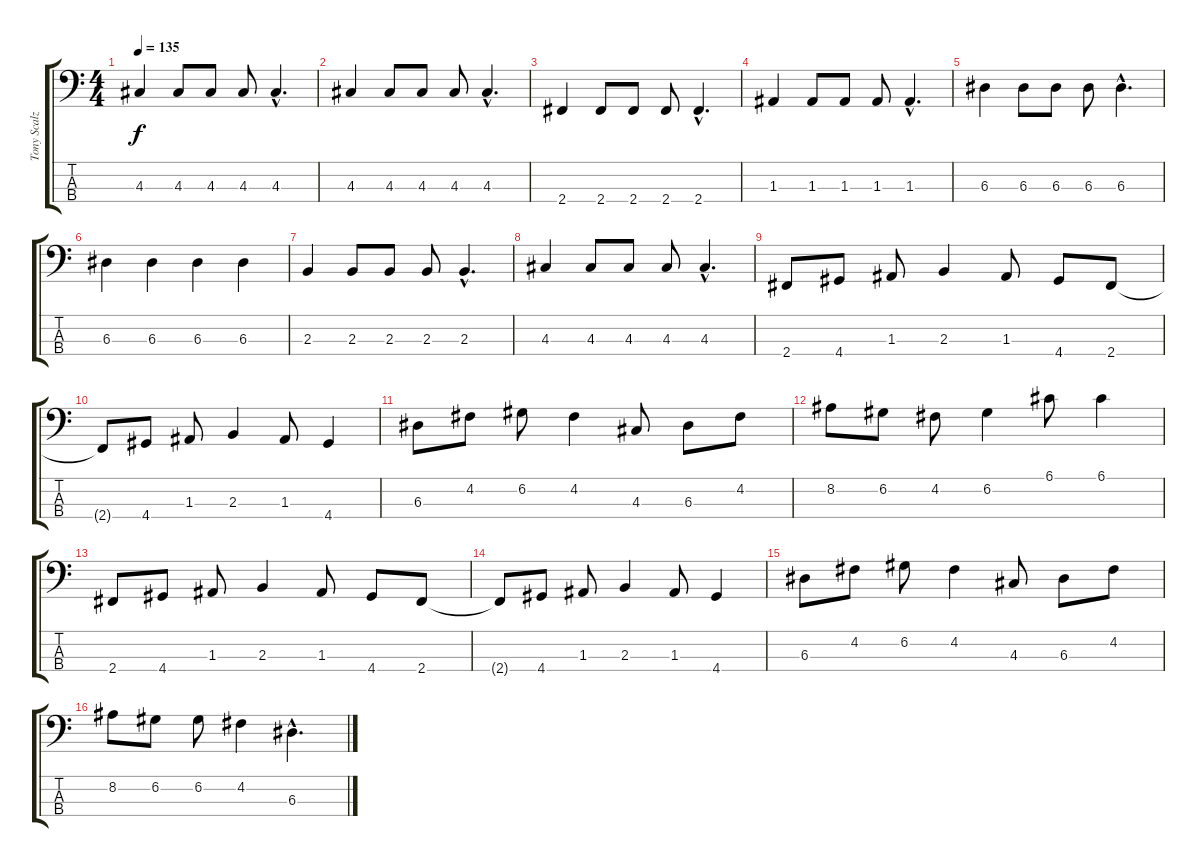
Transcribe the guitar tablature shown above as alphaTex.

\track ("Tony Scalzo" "Tony Scalz") {instrument slapbass2}
\staff {score tabs}
\tuning (G2 D2 A1 E1) {hide}
\ts (4 4)
\tempo 135
\clef f4
\ks c
4.3.4{dy f} 4.3.8 4.3.8 4.3.8 4.3{hac}.4{d} |
4.3.4 4.3.8 4.3.8 4.3.8 4.3{hac}.4{d} |
2.4.4 2.4.8 2.4.8 2.4.8 2.4{hac}.4{d} |
1.3.4 1.3.8 1.3.8 1.3.8 1.3{hac}.4{d} |
6.3.4 6.3.8 6.3.8 6.3.8 6.3{hac}.4{d} |
6.3.4 6.3.4 6.3.4 6.3.4 |
2.3.4 2.3.8 2.3.8 2.3.8 2.3{hac}.4{d} |
4.3.4 4.3.8 4.3.8 4.3.8 4.3{hac}.4{d} |
2.4.8 4.4.8 1.3.8 2.3.4 1.3.8 4.4.8 2.4.8 |
2.4{t}.8 4.4.8 1.3.8 2.3.4 1.3.8 4.4.4 |
6.3.8 4.2.8 6.2.8 4.2.4 4.3.8 6.3.8 4.2.8 |
8.2.8 6.2.8 4.2.8 6.2.4 6.1.8 6.1.4 |
2.4.8 4.4.8 1.3.8 2.3.4 1.3.8 4.4.8 2.4.8 |
2.4{t}.8 4.4.8 1.3.8 2.3.4 1.3.8 4.4.4 |
6.3.8 4.2.8 6.2.8 4.2.4 4.3.8 6.3.8 4.2.8 |
8.2.8 6.2.8 6.2.8 4.2.4 6.3{hac}.4{d}
